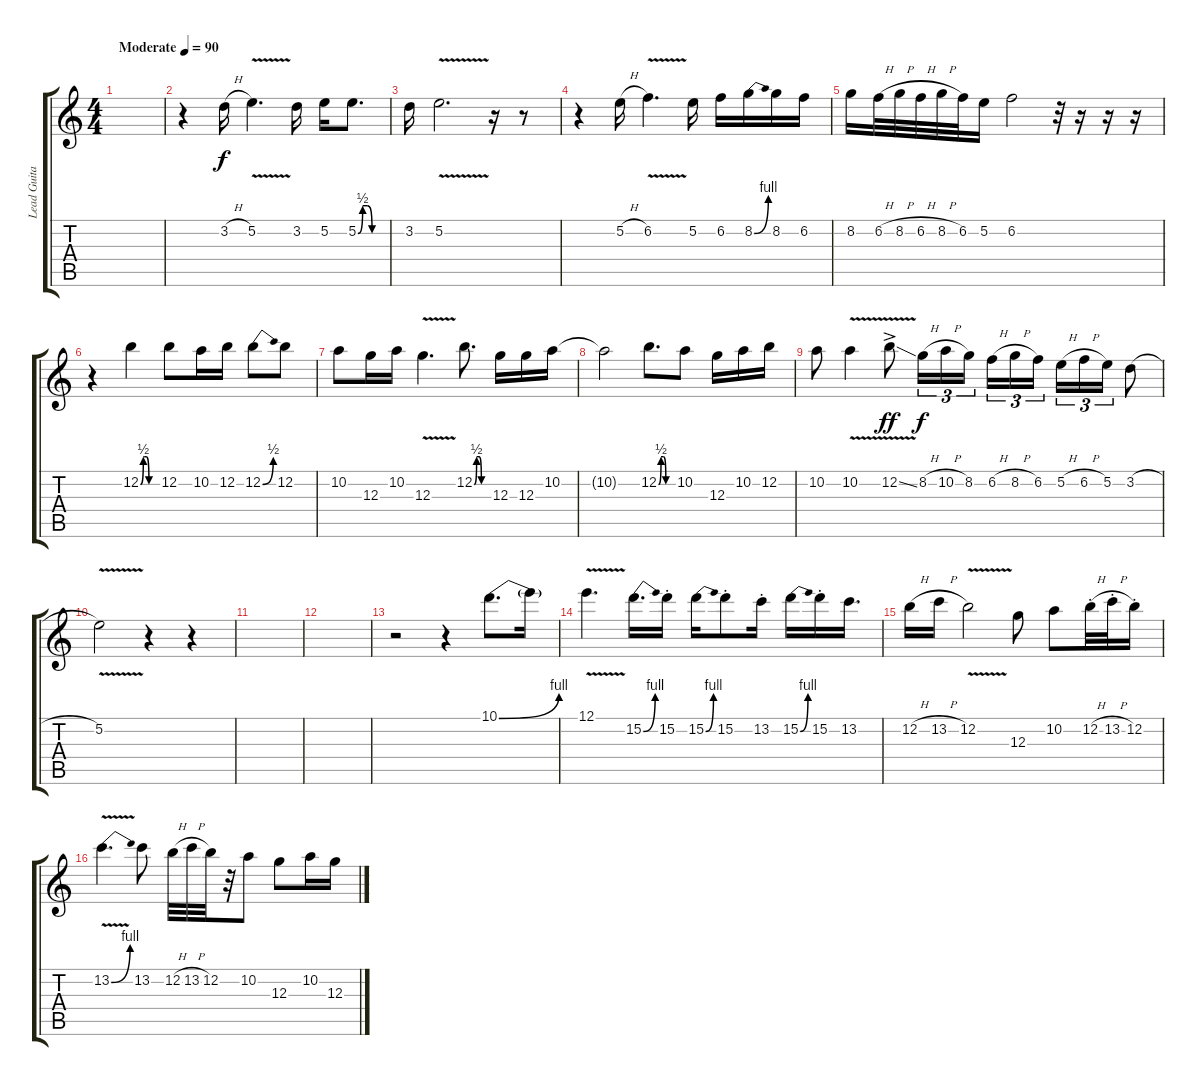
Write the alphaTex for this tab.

\track ("Lead Guitar" "Lead Guita") {instrument overdrivenguitar}
\staff {score tabs}
\tuning (E4 B3 G3 D3 A2 E2) {hide}
\ts (4 4)
\tempo (90 "Moderate")
\clef g2
\ks c
|
r.4 3.2{h}.16 5.2{v}.4{d} 3.2.16 5.2.16 5.2{be (custom 0 0 10 2 20 2 30 0 60 0)}.8{d} |
3.2.16 5.2{v}.2{d} r.16 r.8 |
r.4 5.2{h}.16 6.2{v}.4{d} 5.2.16 6.2.16 8.2{be (bend 0 0 60 4)}.16 8.2.16 6.2.16 |
8.2.16 6.2{h}.32 8.2{h}.32 6.2{h}.32 8.2{h}.32 6.2.32 5.2.16 6.2.2 r.32 r.16 r.16 r.16 |
r.4 12.2{be (custom 0 0 10 2 15 2 20 2 30 0 60 0)}.4 12.2.8 10.2.16 12.2.16 12.2{be (bend 0 0 60 2)}.8 12.2.8 |
10.2.8 12.3.16 10.2.16 12.3{v}.4{d} 12.2{be (custom 0 0 10 2 20 2 30 0 60 0)}.8{d} 12.3.16 12.3.16 10.2.16 |
10.2{t}.2 12.2{be (custom 0 0 10 2 20 2 30 0 60 0)}.8{d} 10.2.8 12.3.16 10.2.16 12.2.16 |
10.2.8 10.2{v}.4 12.2{v ss ac}.8{dy ff} 8.2{h}.16{tu (3 2) dy f} 10.2{h}.16{tu (3 2)} 8.2.16{tu (3 2) beam splitsecondary} 6.2{h}.16{tu (3 2)} 8.2{h}.16{tu (3 2)} 6.2.16{tu (3 2)} 5.2{h}.16{tu (3 2)} 6.2{h}.16{tu (3 2)} 5.2.16{tu (3 2)} 3.2{h}.8 |
5.2{v}.2 r.4 r.4 |
|
|
r.2 r.4 10.1{be (bend 0 0 60 4)}.8{d} 10.1{t}.16 |
12.1{v}.4{d} 15.2{be (bend 0 0 60 4)}.16{d} 15.2{st}.16 15.2{be (bend 0 0 60 4)}.16 15.2{st}.8 13.2{st}.16 15.2{be (bend 0 0 60 4)}.16 15.2{st}.16 13.2.16{d} |
12.2{h}.16 13.2{h}.16 12.2{v}.2 12.3.8 10.2.8 12.2{h st}.32 13.2{h st}.32 12.2{st}.16 |
13.2{be (bend 0 0 60 4) v}.4{d} 13.2.8 12.2{h}.32 13.2{h}.32 12.2.32 r.32 10.2.8 12.3.8 10.2.16 12.3.16
